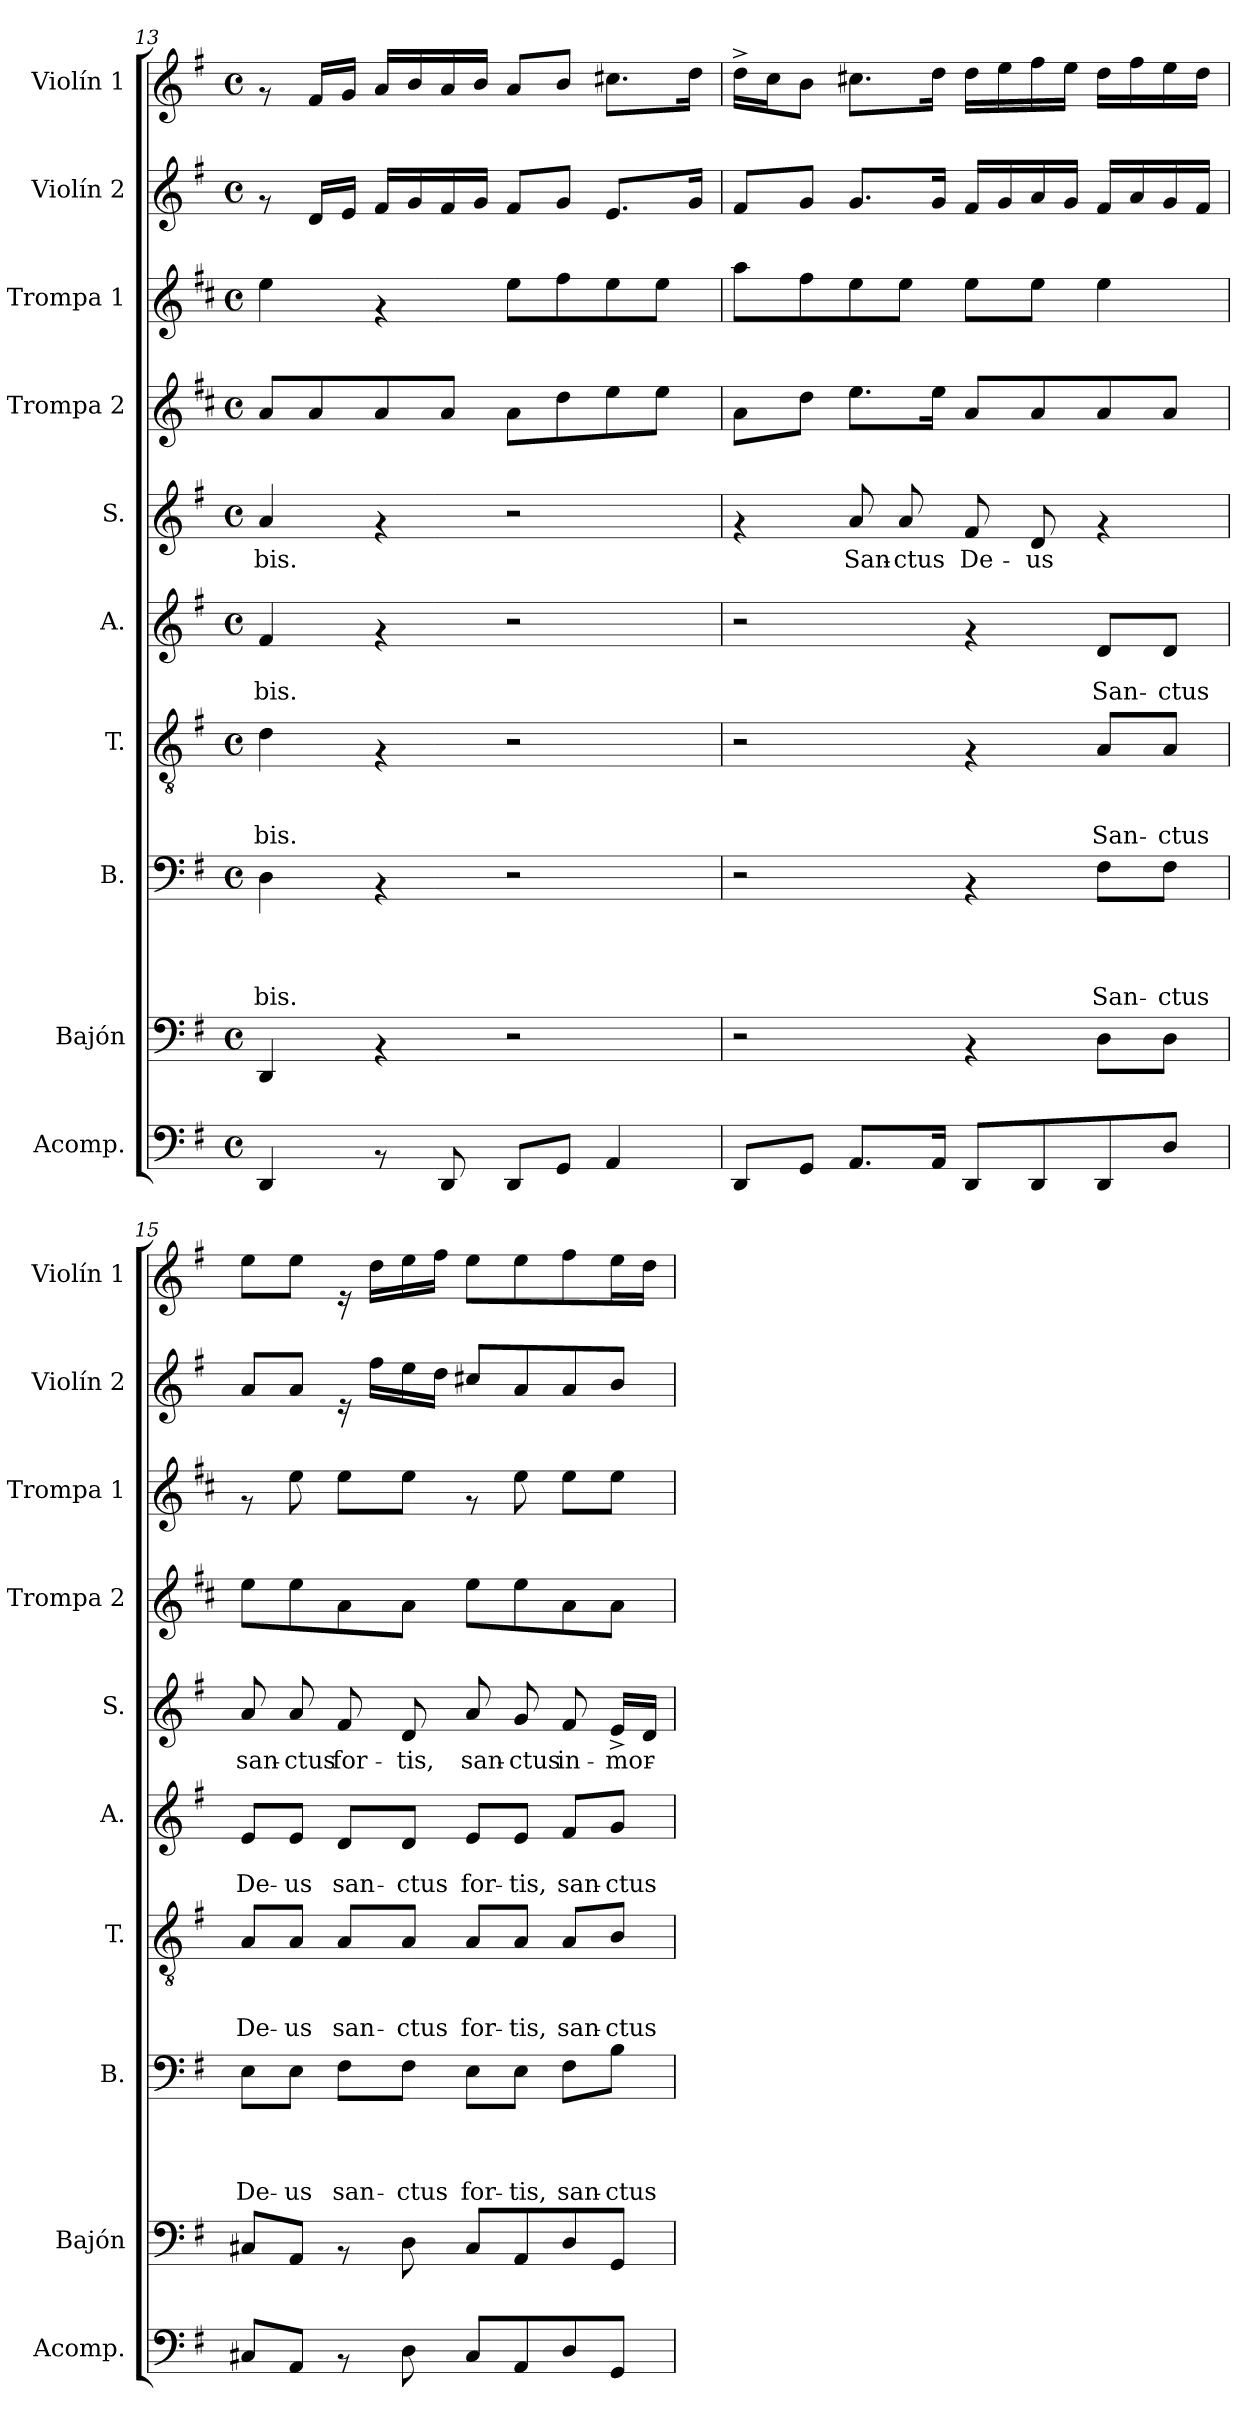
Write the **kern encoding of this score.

**kern	**kern	**kern	**text	**text	**text	**text	**kern	**text	**text	**text	**kern	**text	**text	**kern	**text	**kern	**kern	**kern	**kern
*part10	*part9	*part8	*part8	*part8	*part8	*part8	*part7	*part7	*part7	*part7	*part6	*part6	*part6	*part5	*part5	*part4	*part3	*part2	*part1
*staff10	*staff9	*staff8	*staff8	*staff8	*staff8	*staff8	*staff7	*staff7	*staff7	*staff7	*staff6	*staff6	*staff6	*staff5	*staff5	*staff4	*staff3	*staff2	*staff1
*I"Acomp.	*I"Bajón	*I"B.	*	*	*	*	*I"T.	*	*	*	*I"A.	*	*	*I"S.	*	*I"Trompa 2	*I"Trompa 1	*I"Violín 2	*I"Violín 1
*I'Acomp.	*I'Bajón	*I'B.	*	*	*	*	*I'T.	*	*	*	*I'A.	*	*	*I'S.	*	*I'Trompa 2	*I'Trompa 1	*I'Violín 2	*I'Violín 1
!!LO:PB:g=z
*clefF4	*clefF4	*clefF4	*	*	*	*	*clefGv2	*	*	*	*clefG2	*	*	*clefG2	*	*clefG2	*clefG2	*clefG2	*clefG2
*	*	*	*	*	*	*	*	*	*	*	*	*	*	*	*	*ITrd-3c-5	*ITrd-3c-5	*	*
*k[f#]	*k[f#]	*k[f#]	*	*	*	*	*k[f#]	*	*	*	*k[f#]	*	*	*k[f#]	*	*k[f#]	*k[f#]	*k[f#]	*k[f#]
*G:	*G:	*G:	*	*	*	*	*G:	*	*	*	*G:	*	*	*G:	*	*G:	*G:	*G:	*G:
*M4/4	*M4/4	*M4/4	*	*	*	*	*M4/4	*	*	*	*M4/4	*	*	*M4/4	*	*M4/4	*M4/4	*M4/4	*M4/4
*met(c)	*met(c)	*met(c)	*	*	*	*	*met(c)	*	*	*	*met(c)	*	*	*met(c)	*	*met(c)	*met(c)	*met(c)	*met(c)
=13	=13	=13	=13	=13	=13	=13	=13	=13	=13	=13	=13	=13	=13	=13	=13	=13	=13	=13	=13
!	!	!	!	!	!	!LO:LY:b	!	!	!	!LO:LY:b	!	!	!LO:LY:b	!	!LO:LY:b	!	!	!	!
4DD/	4DD/	4D\	.	.	.	-bis.	4d\	.	.	-bis.	4f#/	.	-bis.	4a/	-bis.	8dd/L	4aa\	8rf	8rf
.	.	.	.	.	.	.	.	.	.	.	.	.	.	.	.	8dd/	.	16d/LL	16f#/LL
.	.	.	.	.	.	.	.	.	.	.	.	.	.	.	.	.	.	16e/JJ	16g/JJ
8rAA	4rAA	4rAA	.	.	.	.	4rF	.	.	.	4rf	.	.	4rf	.	8dd/	4rf	16f#/LL	16a/LL
.	.	.	.	.	.	.	.	.	.	.	.	.	.	.	.	.	.	16g/	16b/
8DD/	.	.	.	.	.	.	.	.	.	.	.	.	.	.	.	8dd/J	.	16f#/	16a/
.	.	.	.	.	.	.	.	.	.	.	.	.	.	.	.	.	.	16g/JJ	16b/JJ
8DD/L	2r	2r	.	.	.	.	2r	.	.	.	2r	.	.	2r	.	8dd\L	8aa\L	8f#/L	8a/L
8GG/J	.	.	.	.	.	.	.	.	.	.	.	.	.	.	.	8gg\	8bb\	8g/J	8b/J
4AA/	.	.	.	.	.	.	.	.	.	.	.	.	.	.	.	8aa\	8aa\	8.e/L	8.cc#X\L
.	.	.	.	.	.	.	.	.	.	.	.	.	.	.	.	8aa\J	8aa\J	.	.
.	.	.	.	.	.	.	.	.	.	.	.	.	.	.	.	.	.	16g/Jk	16dd\Jk
=14	=14	=14	=14	=14	=14	=14	=14	=14	=14	=14	=14	=14	=14	=14	=14	=14	=14	=14	=14
8DD/L	2r	2r	.	.	.	.	2r	.	.	.	2r	.	.	4rf	.	8dd\L	8ddd\L	8f#/L	16dd^>\LL
.	.	.	.	.	.	.	.	.	.	.	.	.	.	.	.	.	.	.	16cc\J
8GG/J	.	.	.	.	.	.	.	.	.	.	.	.	.	.	.	8gg\J	8bb\	8g/J	8b\J
!	!	!	!	!	!	!	!	!	!	!	!	!	!	!	!LO:LY:b	!	!	!	!
8.AA/L	.	.	.	.	.	.	.	.	.	.	.	.	.	8a/	San-	8.aa\L	8aa\	8.g/L	8.cc#X\L
!	!	!	!	!	!	!	!	!	!	!	!	!	!	!	!LO:LY:b	!	!	!	!
.	.	.	.	.	.	.	.	.	.	.	.	.	.	8a/	-ctus	.	8aa\J	.	.
16AA/Jk	.	.	.	.	.	.	.	.	.	.	.	.	.	.	.	16aa\Jk	.	16g/Jk	16dd\Jk
!	!	!	!	!	!	!	!	!	!	!	!	!	!	!	!LO:LY:b	!	!	!	!
8DD/L	4rAA	4rAA	.	.	.	.	4rF	.	.	.	4rf	.	.	8f#/	De-	8dd/L	8aa\L	16f#/LL	16dd\LL
.	.	.	.	.	.	.	.	.	.	.	.	.	.	.	.	.	.	16g/	16ee\
!	!	!	!	!	!	!	!	!	!	!	!	!	!	!	!LO:LY:b	!	!	!	!
8DD/	.	.	.	.	.	.	.	.	.	.	.	.	.	8d/	-us	8dd/	8aa\J	16a/	16ff#\
.	.	.	.	.	.	.	.	.	.	.	.	.	.	.	.	.	.	16g/JJ	16ee\JJ
!	!	!	!	!	!	!LO:LY:b	!	!	!	!LO:LY:b	!	!	!LO:LY:b	!	!	!	!	!	!
8DD/	8D\L	8F#\L	.	.	.	San-	8A/L	.	.	San-	8d/L	.	San-	4rf	.	8dd/	4aa\	16f#/LL	16dd\LL
.	.	.	.	.	.	.	.	.	.	.	.	.	.	.	.	.	.	16a/	16ff#\
!	!	!	!	!	!	!LO:LY:b	!	!	!	!LO:LY:b	!	!	!LO:LY:b	!	!	!	!	!	!
8D/J	8D\J	8F#\J	.	.	.	-ctus	8A/J	.	.	-ctus	8d/J	.	-ctus	.	.	8dd/J	.	16g/	16ee\
.	.	.	.	.	.	.	.	.	.	.	.	.	.	.	.	.	.	16f#/JJ	16dd\JJ
=15	=15	=15	=15	=15	=15	=15	=15	=15	=15	=15	=15	=15	=15	=15	=15	=15	=15	=15	=15
!	!	!	!	!	!	!LO:LY:b	!	!	!	!LO:LY:b	!	!	!LO:LY:b	!	!LO:LY:b	!	!	!	!
8C#X/L	8C#X/L	8E\L	.	.	.	De-	8A/L	.	.	De-	8e/L	.	De-	8a/	san-	8aa\L	8rf	8a/L	8ee\L
!	!	!	!	!	!	!LO:LY:b	!	!	!	!LO:LY:b	!	!	!LO:LY:b	!	!LO:LY:b	!	!	!	!
8AA/J	8AA/J	8E\J	.	.	.	-us	8A/J	.	.	-us	8e/J	.	-us	8a/	-ctus	8aa\	8aa\	8a/J	8ee\J
!	!	!	!	!	!	!LO:LY:b	!	!	!	!LO:LY:b	!	!	!LO:LY:b	!	!LO:LY:b	!	!	!	!
8rAA	8rAA	8F#\L	.	.	.	san-	8A/L	.	.	san-	8d/L	.	san-	8f#/	for-	8dd\	8aa\L	16re	16re
.	.	.	.	.	.	.	.	.	.	.	.	.	.	.	.	.	.	16ff#\LL	16dd\LL
!	!	!	!	!	!	!LO:LY:b	!	!	!	!LO:LY:b	!	!	!LO:LY:b	!	!LO:LY:b	!	!	!	!
8D\	8D\	8F#\J	.	.	.	-ctus	8A/J	.	.	-ctus	8d/J	.	-ctus	8d/	-tis,	8dd\J	8aa\J	16ee\	16ee\
.	.	.	.	.	.	.	.	.	.	.	.	.	.	.	.	.	.	16dd\JJ	16ff#\JJ
!	!	!	!	!	!	!LO:LY:b	!	!	!	!LO:LY:b	!	!	!LO:LY:b	!	!LO:LY:b	!	!	!	!
8C#/L	8C#/L	8E\L	.	.	.	for-	8A/L	.	.	for-	8e/L	.	for-	8a/	san-	8aa\L	8rf	8cc#X/L	8ee\L
!	!	!	!	!	!	!LO:LY:b	!	!	!	!LO:LY:b	!	!	!LO:LY:b	!	!LO:LY:b	!	!	!	!
8AA/	8AA/	8E\J	.	.	.	-tis,	8A/J	.	.	-tis,	8e/J	.	-tis,	8g/	-ctus	8aa\	8aa\	8a/	8ee\
!	!	!	!	!	!	!LO:LY:b	!	!	!	!LO:LY:b	!	!	!LO:LY:b	!	!LO:LY:b	!	!	!	!
8D/	8D/	8F#\L	.	.	.	san-	8A/L	.	.	san-	8f#/L	.	san-	8f#/	in-	8dd\	8aa\L	8a/	8ff#\
!	!	!	!	!	!	!LO:LY:b	!	!	!	!LO:LY:b	!	!	!LO:LY:b	!	!LO:LY:b	!	!	!	!
8GG/J	8GG/J	8B\J	.	.	.	-ctus	8B/J	.	.	-ctus	8g/J	.	-ctus	16e^</LL	-mor-	8dd\J	8aa\J	8b/J	16ee\L
.	.	.	.	.	.	.	.	.	.	.	.	.	.	16d/JJ	.	.	.	.	16dd\JJ
=	=	=	=	=	=	=	=	=	=	=	=	=	=	=	=	=	=	=	=
*-	*-	*-	*-	*-	*-	*-	*-	*-	*-	*-	*-	*-	*-	*-	*-	*-	*-	*-	*-
